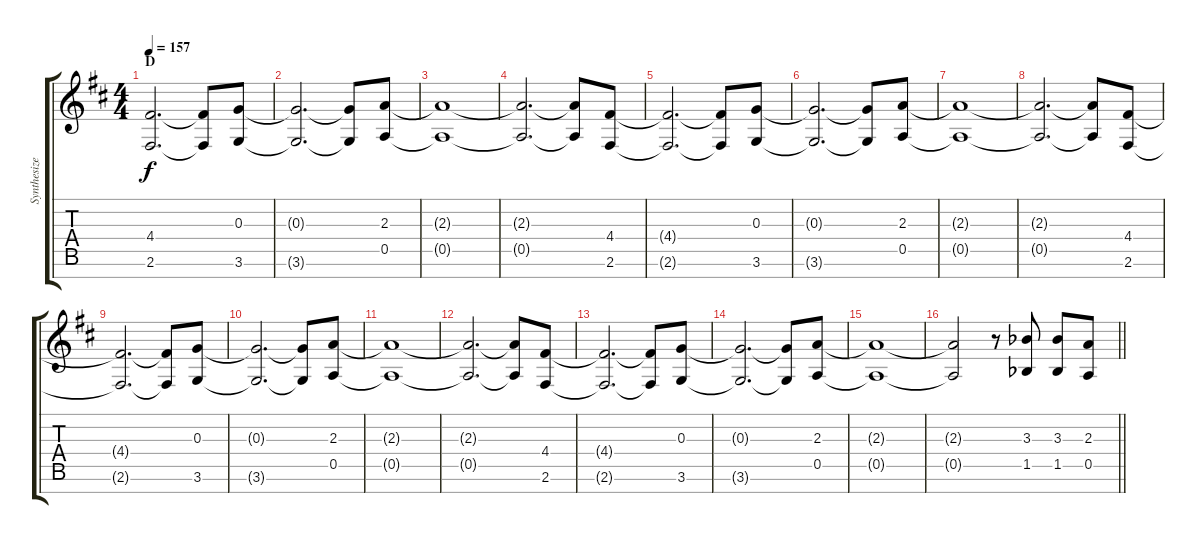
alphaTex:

\track ("Synthesizer" "Synthesize") {instrument lead2sawtooth}
\staff {score tabs}
\tuning (E5 B4 G4 D4 A3 E3 B2) {hide}
\ts (4 4)
\section ("" "D")
\tempo 157
\clef g2
\ks d
(4.4{t} 2.6{t}).2{d dy f} (4.4{t} 2.6{t}).8 (0.3 3.6).8 |
(0.3{t} 3.6{t}).2{d} (0.3{t} 3.6{t}).8 (2.3 0.5).8 |
(2.3{t} 0.5{t}).1 |
(2.3{t} 0.5{t}).2{d} (2.3{t} 0.5{t}).8 (4.4 2.6).8 |
(4.4{t} 2.6{t}).2{d} (4.4{t} 2.6{t}).8 (0.3 3.6).8 |
(0.3{t} 3.6{t}).2{d} (0.3{t} 3.6{t}).8 (2.3 0.5).8 |
(2.3{t} 0.5{t}).1 |
(2.3{t} 0.5{t}).2{d} (2.3{t} 0.5{t}).8 (4.4 2.6).8 |
(4.4{t} 2.6{t}).2{d} (4.4{t} 2.6{t}).8 (0.3 3.6).8 |
(0.3{t} 3.6{t}).2{d} (0.3{t} 3.6{t}).8 (2.3 0.5).8 |
(2.3{t} 0.5{t}).1 |
(2.3{t} 0.5{t}).2{d} (2.3{t} 0.5{t}).8 (4.4 2.6).8 |
(4.4{t} 2.6{t}).2{d} (4.4{t} 2.6{t}).8 (0.3 3.6).8 |
(0.3{t} 3.6{t}).2{d} (0.3{t} 3.6{t}).8 (2.3 0.5).8 |
(2.3{t} 0.5{t}).1 |
\barLineRight lightlight
(2.3{t} 0.5{t}).2 r.8 (3.3{acc b} 1.5{acc b}).8 (3.3{acc b} 1.5{acc b}).8 (2.3 0.5).8
